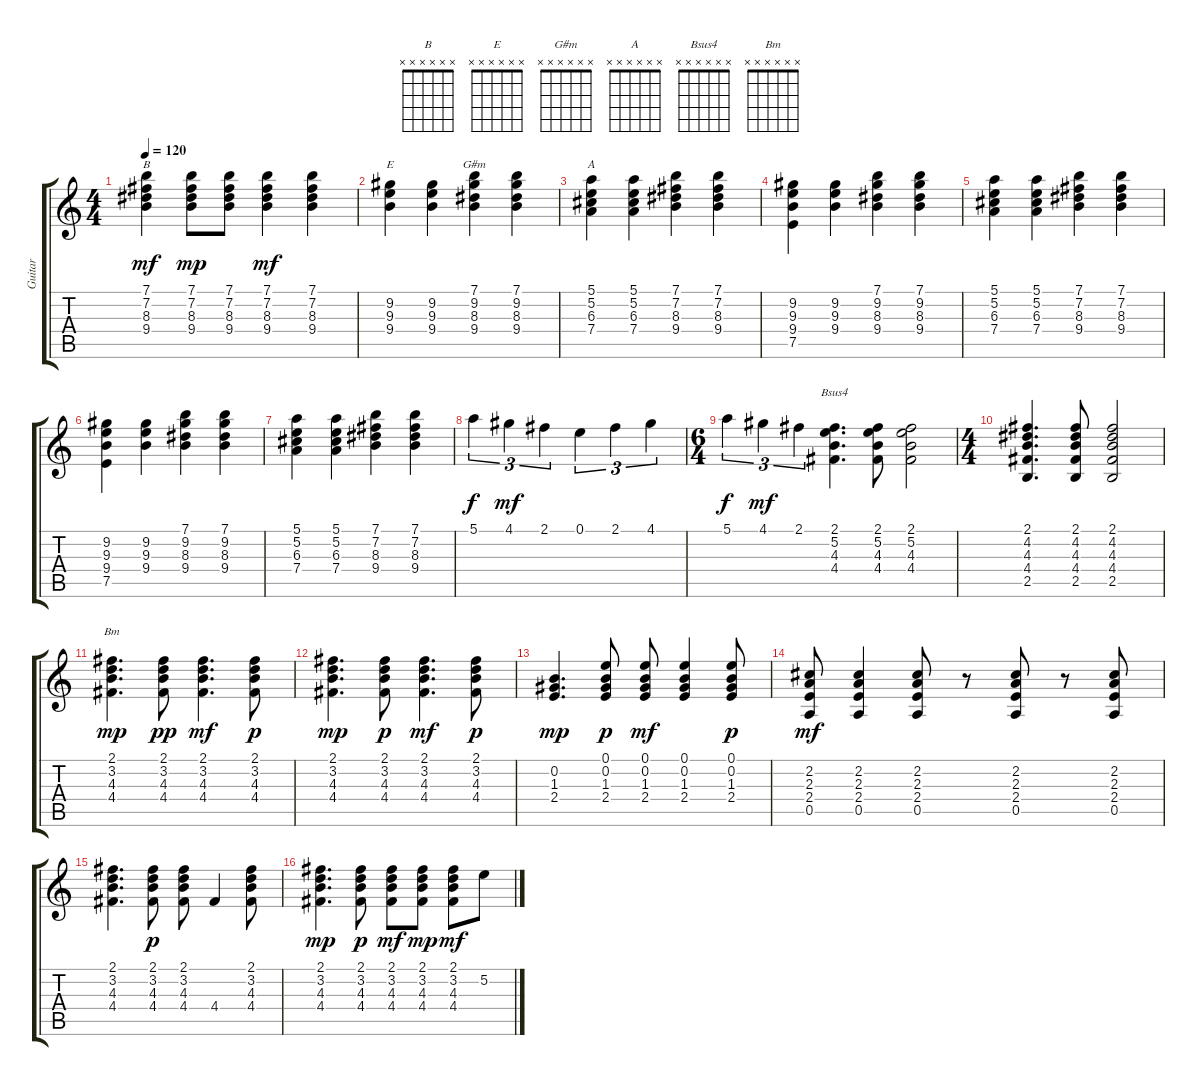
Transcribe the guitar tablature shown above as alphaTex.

\track ("Guitar" "Guitar") {instrument acousticguitarsteel}
\staff {score tabs}
\tuning (E4 B3 G3 D3 A2 E2) {hide}
\chord ("B" x x x x x x)
\chord ("E" x x x x x x)
\chord ("G#m" x x x x x x)
\chord ("A" x x x x x x)
\chord ("Bsus4" x x x x x x)
\chord ("Bm" x x x x x x)
\ts (4 4)
\tempo 120
\clef g2
\ks c
(7.1 7.2 8.3 9.4).4{ch "B" dy mf} (7.1 7.2 8.3 9.4).8{dy mp} (7.1 7.2 8.3 9.4).8 (7.1 7.2 8.3 9.4).4{dy mf} (7.1 7.2 8.3 9.4).4 |
(9.2 9.3 9.4).4{ch "E"} (9.2 9.3 9.4).4 (7.1 9.2 8.3 9.4).4{ch "G#m"} (7.1 9.2 8.3 9.4).4 |
(5.1 5.2 6.3 7.4).4{ch "A"} (5.1 5.2 6.3 7.4).4 (7.1 7.2 8.3 9.4).4 (7.1 7.2 8.3 9.4).4 |
(9.2 9.3 9.4 7.5).4 (9.2 9.3 9.4).4 (7.1 9.2 8.3 9.4).4 (7.1 9.2 8.3 9.4).4 |
(5.1 5.2 6.3 7.4).4 (5.1 5.2 6.3 7.4).4 (7.1 7.2 8.3 9.4).4 (7.1 7.2 8.3 9.4).4 |
(9.2 9.3 9.4 7.5).4 (9.2 9.3 9.4).4 (7.1 9.2 8.3 9.4).4 (7.1 9.2 8.3 9.4).4 |
(5.1 5.2 6.3 7.4).4 (5.1 5.2 6.3 7.4).4 (7.1 7.2 8.3 9.4).4 (7.1 7.2 8.3 9.4).4 |
5.1.4{tu (3 2) dy f} 4.1.4{tu (3 2) dy mf} 2.1.4{tu (3 2)} 0.1.4{tu (3 2)} 2.1.4{tu (3 2)} 4.1.4{tu (3 2)} |
\ts (6 4)
5.1.4{tu (3 2) dy f} 4.1.4{tu (3 2) dy mf} 2.1.4{tu (3 2)} (2.1 5.2 4.3 4.4).4{d ch "Bsus4"} (2.1 5.2 4.3 4.4).8 (2.1 5.2 4.3 4.4).2 |
\ts (4 4)
(2.1 4.2 4.3 4.4 2.5).4{d} (2.1 4.2 4.3 4.4 2.5).8 (2.1 4.2 4.3 4.4 2.5).2 |
(2.1 3.2 4.3 4.4).4{d ch "Bm" dy mp} (2.1 3.2 4.3 4.4).8{dy pp} (2.1 3.2 4.3 4.4).4{d dy mf} (2.1 3.2 4.3 4.4).8{dy p} |
(2.1 3.2 4.3 4.4).4{d dy mp} (2.1 3.2 4.3 4.4).8{dy p} (2.1 3.2 4.3 4.4).4{d dy mf} (2.1 3.2 4.3 4.4).8{dy p} |
(0.2 1.3 2.4).4{d dy mp} (0.1 0.2 1.3 2.4).8{dy p} (0.1 0.2 1.3 2.4).8{dy mf} (0.1 0.2 1.3 2.4).4 (0.1 0.2 1.3 2.4).8{dy p} |
(2.2 2.3 2.4 0.5).8{dy mf} (2.2 2.3 2.4 0.5).4 (2.2 2.3 2.4 0.5).8 r.8 (2.2 2.3 2.4 0.5).8 r.8 (2.2 2.3 2.4 0.5).8 |
(2.1 3.2 4.3 4.4).4{d} (2.1 3.2 4.3 4.4).8{dy p} (2.1 3.2 4.3 4.4).8 4.4.4 (2.1 3.2 4.3 4.4).8 |
(2.1 3.2 4.3 4.4).4{d dy mp} (2.1 3.2 4.3 4.4).8{dy p} (2.1 3.2 4.3 4.4).8{dy mf} (2.1 3.2 4.3 4.4).8{dy mp} (2.1 3.2 4.3 4.4).8{dy mf} 5.2.8
